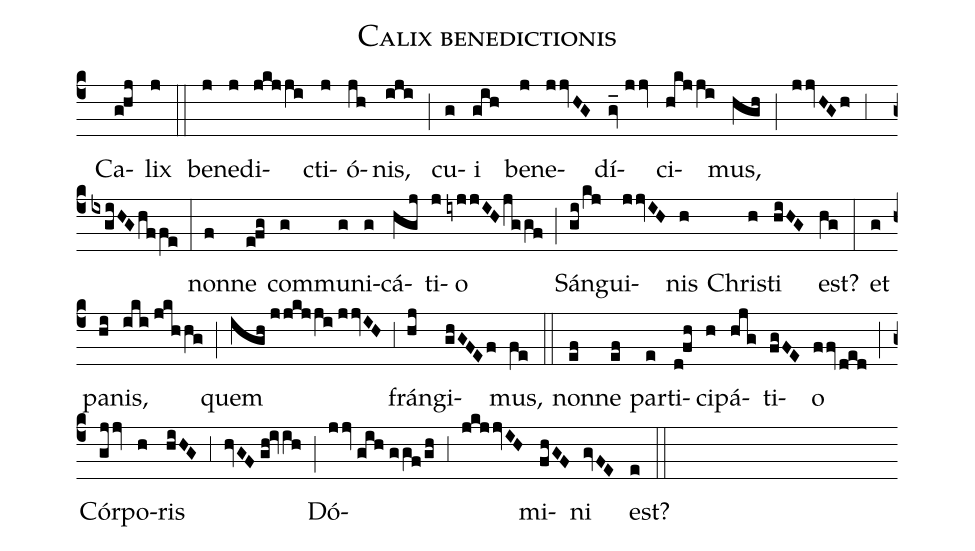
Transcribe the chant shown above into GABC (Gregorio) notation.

name:Calix benedictionis;
mode:III;
office-part:Offertoria;
%%
(c4) () Ca(g!hj)lix(j) (::) be(j)ne(j)di(jkjji)cti(j)ó(jh)nis,(iji) (;) cu(g)i(gih) be(j)ne(jjvHG)dí(gv_//jjv)ci(hkjji)mus,(hgh) (;) (jjvHGh) (,3) (ixgiHG/hffe) (:) non(f)ne(e!fg) com(g)mu(g)ni(g)cá(hgj)ti(j)o(iyjjIH/jggf) (;) Sán(gi/kj)gui(jjvIH)nis(h) Chri(h)sti(hiHG) est?(hg) (:) et(g) pa(hi)nis,(iki//jkhhg) (;) quem(igh//jjkjji//jjvIH) (,3) frán(hj)gi(ghGFEf)mus,(fe) (::) non(ef)ne(ef) par(e)ti(d!fh)ci(h)pá(hjg)ti(fgFE)o(ffv/ded) (;) Cór(gjjv)po(h)ris(hiHG) (,3) (hvGF//gh!ivih) (;) Dó(jjv//gih//ggf/gh)(,3)(jkjjvIH)mi(fhGF)ni(gvFE) est?(e) (::)
